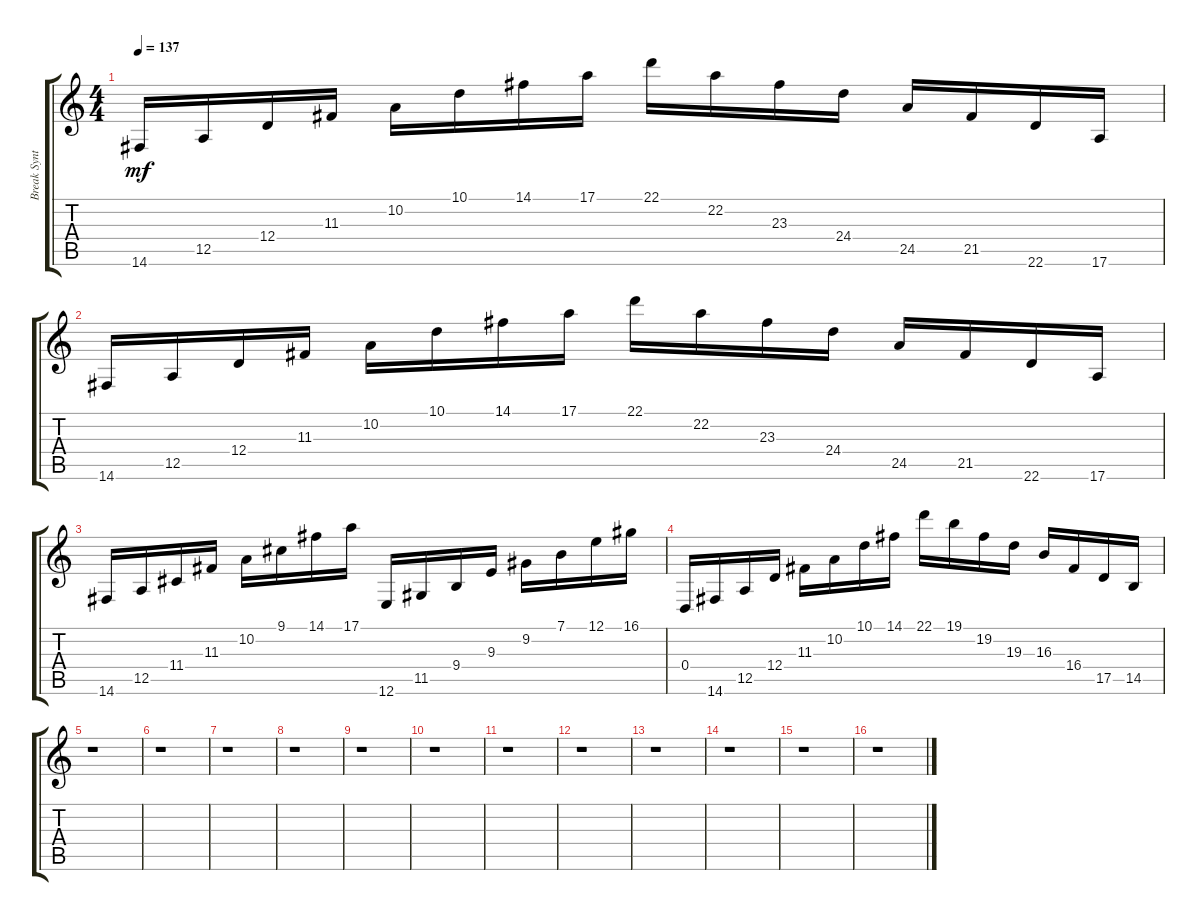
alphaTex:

\track ("Break Synth" "Break Synt") {instrument lead7fifths}
\staff {score tabs}
\tuning (E4 B3 G3 D3 A2 E2) {hide}
\ts (4 4)
\tempo 137
\clef g2
\ks c
14.6.16{dy mf} 12.5.16 12.4.16 11.3.16 10.2.16 10.1.16 14.1.16 17.1.16 22.1.16 22.2.16 23.3.16 24.4.16 24.5.16 21.5.16 22.6.16 17.6.16 |
14.6.16 12.5.16 12.4.16 11.3.16 10.2.16 10.1.16 14.1.16 17.1.16 22.1.16 22.2.16 23.3.16 24.4.16 24.5.16 21.5.16 22.6.16 17.6.16 |
14.6.16 12.5.16 11.4.16 11.3.16 10.2.16 9.1.16 14.1.16 17.1.16 12.6.16 11.5.16 9.4.16 9.3.16 9.2.16 7.1.16 12.1.16 16.1.16 |
0.4.16 14.6.16 12.5.16 12.4.16 11.3.16 10.2.16 10.1.16 14.1.16 22.1.16 19.1.16 19.2.16 19.3.16 16.3.16 16.4.16 17.5.16 14.5.16 |
r.1 |
r.1 |
r.1 |
r.1 |
r.1 |
r.1 |
r.1 |
r.1 |
r.1 |
r.1 |
r.1 |
r.1
